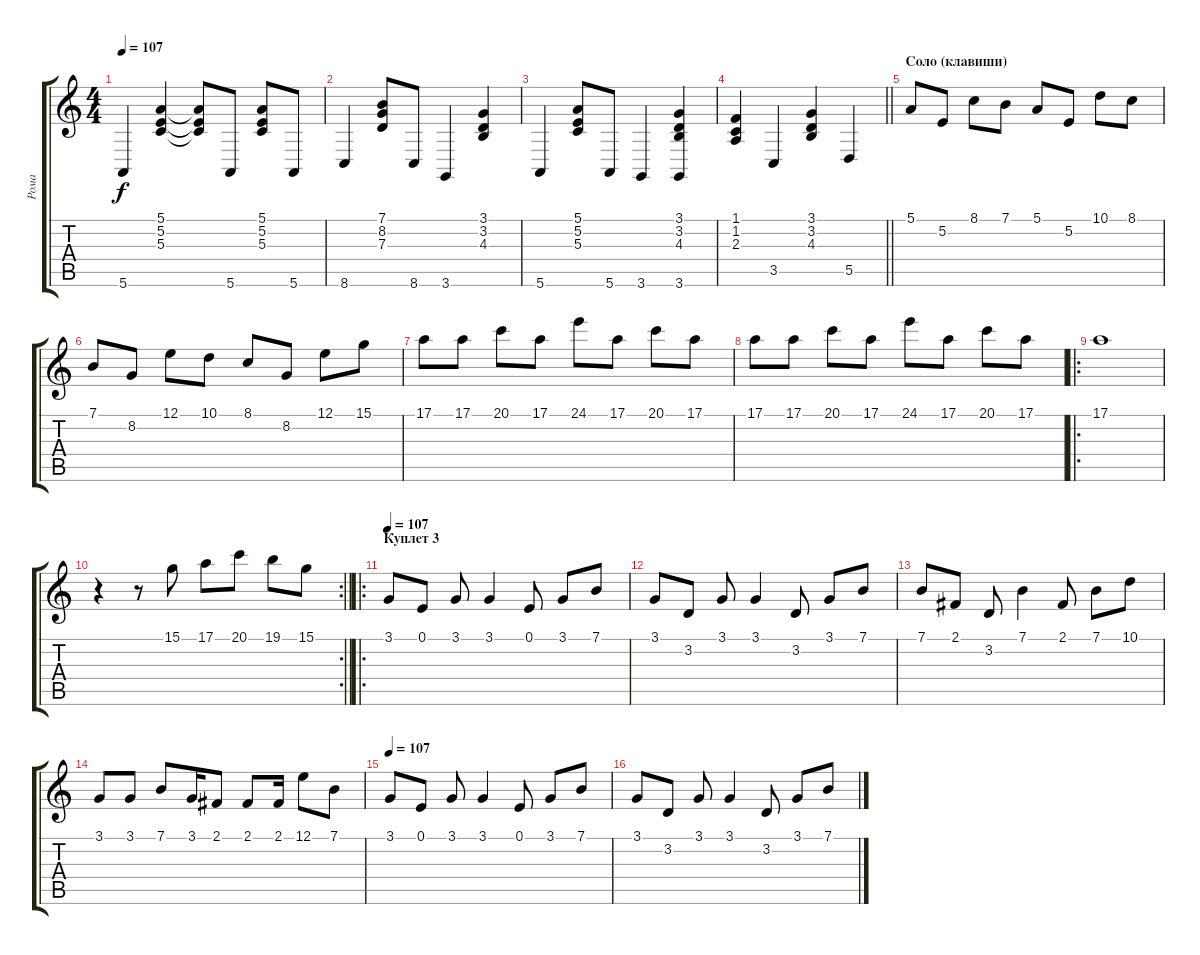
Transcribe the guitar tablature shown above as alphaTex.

\track ("Рома" "Рома") {instrument acousticgrandpiano}
\staff {score tabs}
\tuning (E4 B3 G3 D3 A2 E2) {hide}
\ts (4 4)
\tempo 107
\clef g2
\ks c
5.6.4{dy f} (5.1 5.2 5.3).4 (5.1{t} 5.2{t} 5.3{t}).8 5.6.8 (5.1 5.2 5.3).8 5.6.8 |
8.6.4 (7.1 8.2 7.3).8 8.6.8 3.6.4 (3.1 3.2 4.3).4 |
5.6.4 (5.1 5.2 5.3).8 5.6.8 3.6.4 (3.1 3.2 4.3 3.6).4 |
\barLineRight lightlight
(1.1 1.2 2.3).4 3.5.4 (3.1 3.2 4.3).4 5.5.4 |
\section ("" "Соло (клавиши)")
5.1.8 5.2.8 8.1.8 7.1.8 5.1.8 5.2.8 10.1.8 8.1.8 |
7.1.8 8.2.8 12.1.8 10.1.8 8.1.8 8.2.8 12.1.8 15.1.8 |
17.1.8 17.1.8 20.1.8 17.1.8 24.1.8 17.1.8 20.1.8 17.1.8 |
17.1.8 17.1.8 20.1.8 17.1.8 24.1.8 17.1.8 20.1.8 17.1.8 |
\ro
17.1.1 |
\rc 2
\barLineRight lightlight
r.4 r.8 15.1.8 17.1.8 20.1.8 19.1.8 15.1.8 |
\ro
\section ("" "Куплет 3")
\tempo 107
3.1.8 0.1.8 3.1.8 3.1.4 0.1.8 3.1.8 7.1.8 |
3.1.8 3.2.8 3.1.8 3.1.4 3.2.8 3.1.8 7.1.8 |
7.1.8 2.1.8 3.2.8 7.1.4 2.1.8 7.1.8 10.1.8 |
3.1.8 3.1.8 7.1.8 3.1.16 2.1.8 2.1.8 2.1.16 12.1.8 7.1.8 |
\tempo 107
3.1.8 0.1.8 3.1.8 3.1.4 0.1.8 3.1.8 7.1.8 |
3.1.8 3.2.8 3.1.8 3.1.4 3.2.8 3.1.8 7.1.8
